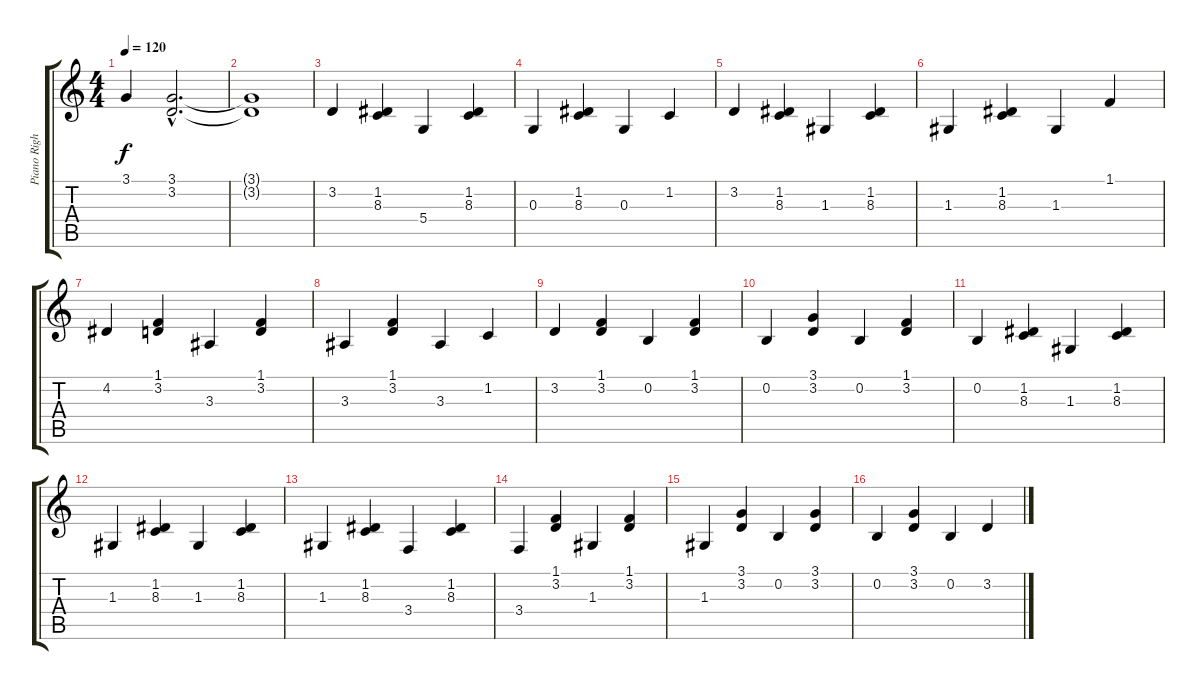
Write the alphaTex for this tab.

\track ("Piano Right" "Piano Righ") {instrument acousticgrandpiano}
\staff {score tabs}
\tuning (E4 B3 G3 D3 A2 E2) {hide}
\ts (4 4)
\tempo 120
\clef g2
\ks c
3.1.4{dy f} (3.1{hac} 3.2{hac}).2{d} |
(3.1{t} 3.2{t}).1 |
3.2.4{volume 13} (1.2 8.3).4 5.4.4 (1.2 8.3).4 |
0.3.4 (1.2 8.3).4 0.3.4 1.2.4 |
3.2.4 (1.2 8.3).4 1.3.4 (1.2 8.3).4 |
1.3.4 (1.2 8.3).4 1.3.4 1.1.4 |
4.2.4 (1.1 3.2).4 3.3.4 (1.1 3.2).4 |
3.3.4 (1.1 3.2).4 3.3.4 1.2.4 |
3.2.4 (1.1 3.2).4 0.2.4 (1.1 3.2).4 |
0.2.4 (3.1 3.2).4 0.2.4 (1.1 3.2).4 |
0.2.4 (1.2 8.3).4 1.3.4 (1.2 8.3).4 |
1.3.4 (1.2 8.3).4 1.3.4 (1.2 8.3).4 |
1.3.4 (1.2 8.3).4 3.4.4 (1.2 8.3).4 |
3.4.4 (1.1 3.2).4 1.3.4 (1.1 3.2).4 |
1.3.4 (3.1 3.2).4 0.2.4 (3.1 3.2).4 |
0.2.4 (3.1 3.2).4 0.2.4 3.2.4
